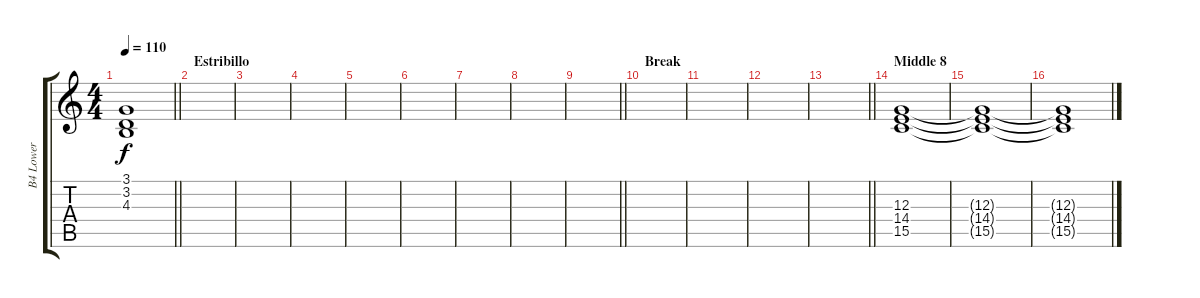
\track ("B4 Lower" "B4 Lower") {instrument drawbarorgan}
\staff {score tabs}
\tuning (E4 B3 G3 D3 A2 E2) {hide}
\ts (4 4)
\tempo 110
\clef g2
\barLineRight lightlight
\ks c
(3.1{t} 3.2{t} 4.3{t}).1{dy f} |
\section ("" "Estribillo")
|
|
|
|
|
|
|
\barLineRight lightlight
|
\section ("" "Break")
|
|
|
\barLineRight lightlight
|
\section ("" "Middle 8")
(12.3 14.4 15.5).1 |
(12.3{t} 14.4{t} 15.5{t}).1 |
(12.3{t} 14.4{t} 15.5{t}).1
